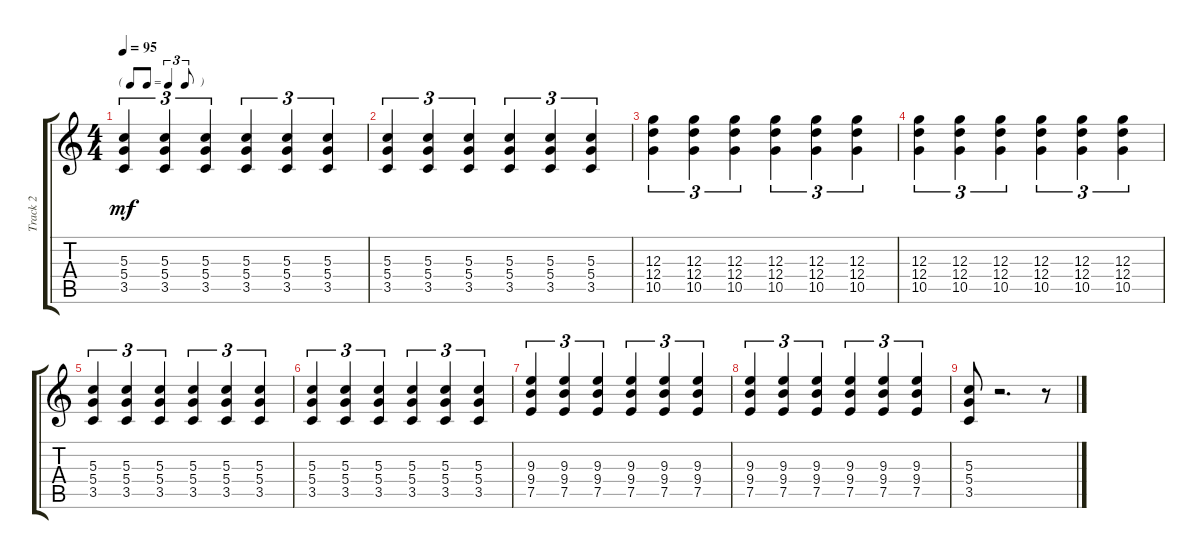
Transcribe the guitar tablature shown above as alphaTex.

\track ("Track 2" "Track 2") {instrument overdrivenguitar}
\staff {score tabs}
\tuning (E4 B3 G3 D3 A2 E2) {hide}
\ts (4 4)
\tf triplet8th
\tempo 95
\clef g2
\ks c
(5.3 5.4 3.5).4{tu (3 2) dy mf} (5.3 5.4 3.5).4{tu (3 2)} (5.3 5.4 3.5).4{tu (3 2)} (5.3 5.4 3.5).4{tu (3 2)} (5.3 5.4 3.5).4{tu (3 2)} (5.3 5.4 3.5).4{tu (3 2)} |
(5.3 5.4 3.5).4{tu (3 2)} (5.3 5.4 3.5).4{tu (3 2)} (5.3 5.4 3.5).4{tu (3 2)} (5.3 5.4 3.5).4{tu (3 2)} (5.3 5.4 3.5).4{tu (3 2)} (5.3 5.4 3.5).4{tu (3 2)} |
(12.3 12.4 10.5).4{tu (3 2)} (12.3 12.4 10.5).4{tu (3 2)} (12.3 12.4 10.5).4{tu (3 2)} (12.3 12.4 10.5).4{tu (3 2)} (12.3 12.4 10.5).4{tu (3 2)} (12.3 12.4 10.5).4{tu (3 2)} |
(12.3 12.4 10.5).4{tu (3 2)} (12.3 12.4 10.5).4{tu (3 2)} (12.3 12.4 10.5).4{tu (3 2)} (12.3 12.4 10.5).4{tu (3 2)} (12.3 12.4 10.5).4{tu (3 2)} (12.3 12.4 10.5).4{tu (3 2)} |
(5.3 5.4 3.5).4{tu (3 2)} (5.3 5.4 3.5).4{tu (3 2)} (5.3 5.4 3.5).4{tu (3 2)} (5.3 5.4 3.5).4{tu (3 2)} (5.3 5.4 3.5).4{tu (3 2)} (5.3 5.4 3.5).4{tu (3 2)} |
(5.3 5.4 3.5).4{tu (3 2)} (5.3 5.4 3.5).4{tu (3 2)} (5.3 5.4 3.5).4{tu (3 2)} (5.3 5.4 3.5).4{tu (3 2)} (5.3 5.4 3.5).4{tu (3 2)} (5.3 5.4 3.5).4{tu (3 2)} |
(9.3 9.4 7.5).4{tu (3 2)} (9.3 9.4 7.5).4{tu (3 2)} (9.3 9.4 7.5).4{tu (3 2)} (9.3 9.4 7.5).4{tu (3 2)} (9.3 9.4 7.5).4{tu (3 2)} (9.3 9.4 7.5).4{tu (3 2)} |
(9.3 9.4 7.5).4{tu (3 2)} (9.3 9.4 7.5).4{tu (3 2)} (9.3 9.4 7.5).4{tu (3 2)} (9.3 9.4 7.5).4{tu (3 2)} (9.3 9.4 7.5).4{tu (3 2)} (9.3 9.4 7.5).4{tu (3 2)} |
(5.3 5.4 3.5).8 r.2{d} r.8
